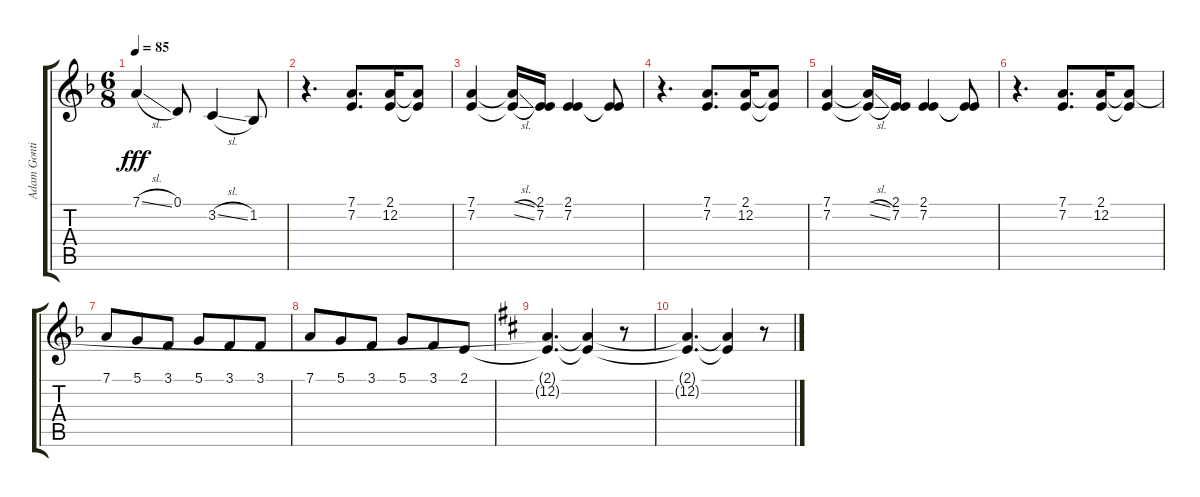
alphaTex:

\track ("Adam Gontier (Vocals)" "Adam Gonti") {instrument lead2sawtooth}
\staff {score tabs}
\tuning (D4 A3 F3 C3 G2 C2) {hide}
\ts (6 8)
\tempo 85
\clef g2
\ks f
7.1{sl}.4{dy fff} 0.1.8 3.2{sl}.4 1.2.8 |
r.4{d} (7.1 7.2).8{d} (2.1 12.2).16 (2.1{t} 12.2{t}).8 |
(7.1 7.2).4 (7.1{sl t} 7.2{sl t}).16 (2.1 7.2).16 (2.1 7.2).4 (2.1{t} 7.2{t}).8 |
r.4{d} (7.1 7.2).8{d} (2.1 12.2).16 (2.1{t} 12.2{t}).8 |
(7.1 7.2).4 (7.1{sl t} 7.2{sl t}).16 (2.1 7.2).16 (2.1 7.2).4 (2.1{t} 7.2{t}).8 |
r.4{d} (7.1 7.2).8{d} (2.1 12.2).16 (2.1{t} 12.2{t}).8 |
7.1.8 5.1.8 3.1.8 5.1.8 3.1.8 3.1.8 |
7.1.8 5.1.8 3.1.8 5.1.8 3.1.8 2.1.8 |
\ks d
(2.1{t} 12.2{t}).4{d} (2.1{t} 12.2{t}).4 r.8 |
(2.1{t} 12.2{t}).4{d} (2.1{t} 12.2{t}).4 r.8
